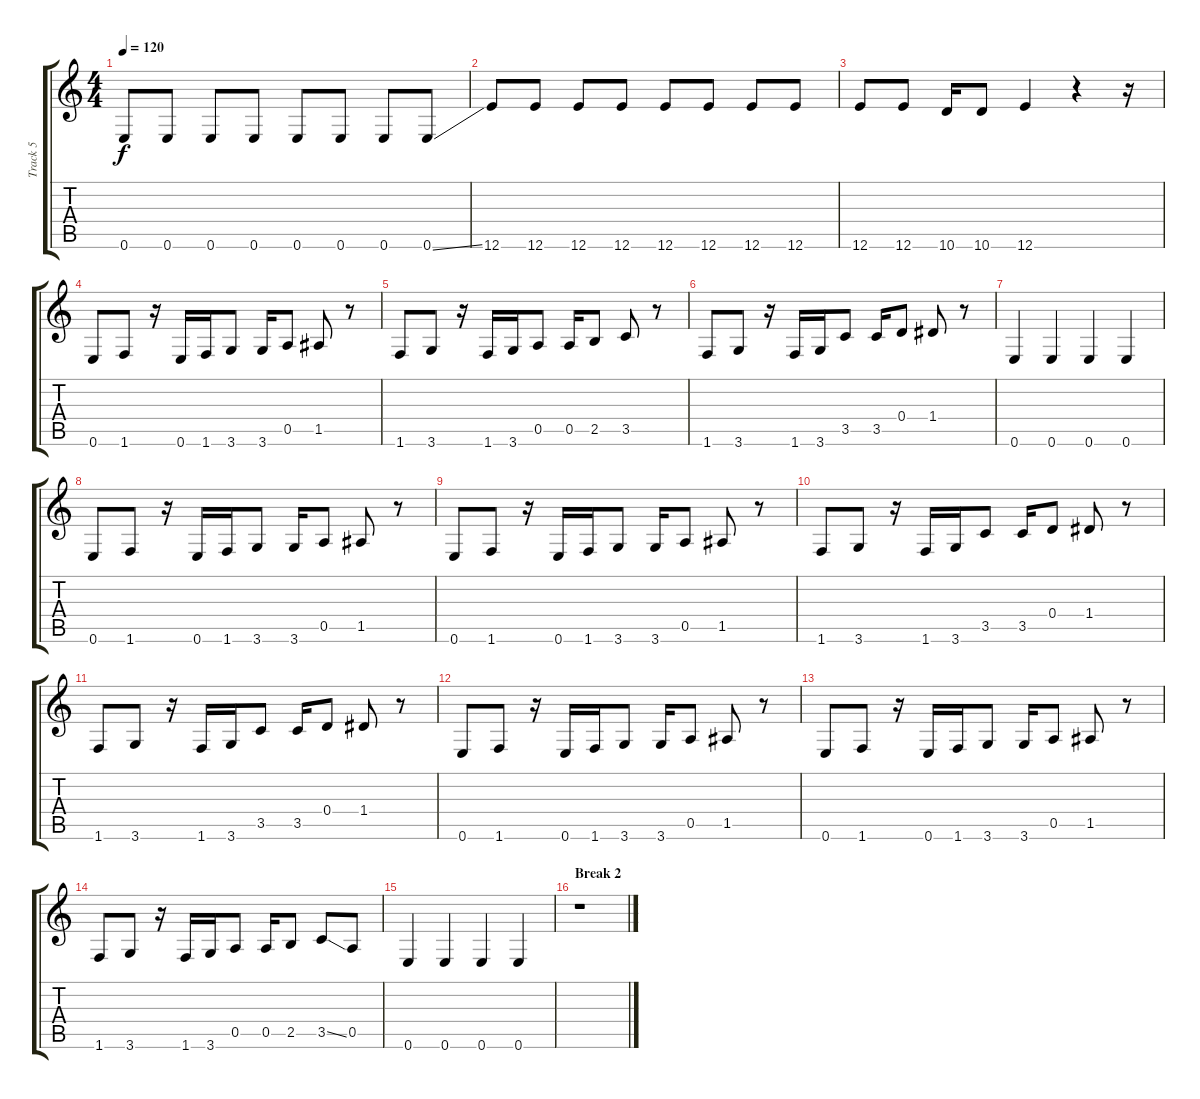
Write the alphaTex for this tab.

\track ("Track 5" "Track 5") {instrument electricbasspick}
\staff {score tabs}
\tuning (E4 B3 G3 D3 A2 E2) {hide}
\ts (4 4)
\tempo 120
\clef g2
\ks c
0.6.8{dy f} 0.6.8 0.6.8 0.6.8 0.6.8 0.6.8 0.6.8 0.6{ss}.8 |
12.6.8 12.6.8 12.6.8 12.6.8 12.6.8 12.6.8 12.6.8 12.6.8 |
12.6.8 12.6.8 10.6.16 10.6.8 12.6.4 r.4 r.16 |
0.6.8 1.6.8 r.16 0.6.16 1.6.16 3.6.8 3.6.16 0.5.8 1.5.8 r.8 |
1.6.8 3.6.8 r.16 1.6.16 3.6.16 0.5.8 0.5.16 2.5.8 3.5.8 r.8 |
1.6.8 3.6.8 r.16 1.6.16 3.6.16 3.5.8 3.5.16 0.4.8 1.4.8 r.8 |
0.6.4 0.6.4 0.6.4 0.6.4 |
0.6.8 1.6.8 r.16 0.6.16 1.6.16 3.6.8 3.6.16 0.5.8 1.5.8 r.8 |
0.6.8 1.6.8 r.16 0.6.16 1.6.16 3.6.8 3.6.16 0.5.8 1.5.8 r.8 |
1.6.8 3.6.8 r.16 1.6.16 3.6.16 3.5.8 3.5.16 0.4.8 1.4.8 r.8 |
1.6.8 3.6.8 r.16 1.6.16 3.6.16 3.5.8 3.5.16 0.4.8 1.4.8 r.8 |
0.6.8 1.6.8 r.16 0.6.16 1.6.16 3.6.8 3.6.16 0.5.8 1.5.8 r.8 |
0.6.8 1.6.8 r.16 0.6.16 1.6.16 3.6.8 3.6.16 0.5.8 1.5.8 r.8 |
1.6.8 3.6.8 r.16 1.6.16 3.6.16 0.5.8 0.5.16 2.5.8 3.5{ss}.8 0.5.8 |
0.6.4 0.6.4 0.6.4 0.6.4 |
\section ("" "Break 2")
r.1
